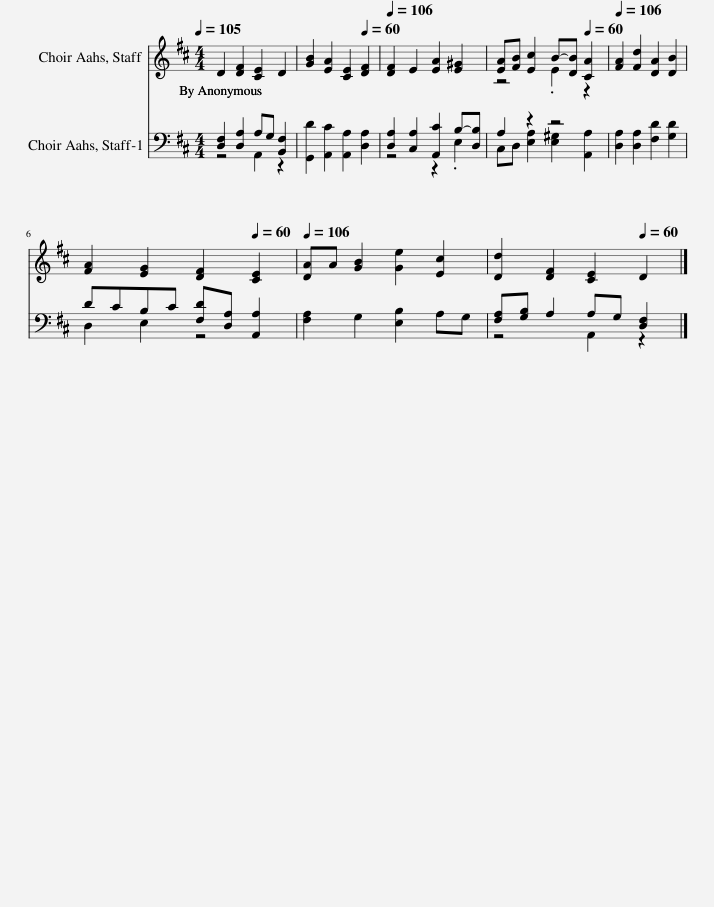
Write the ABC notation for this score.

X:1
%%score ( 1 2 ) ( 3 4 )
L:1/8
Q:1/4=105
M:4/4
I:linebreak $
K:D
V:1 treble
V:2 treble
V:3 bass
V:4 bass
V:1
 D2 [DF]2 [CE]2 D2 | [GB]2 [EA]2 [CE]2[Q:1/4=60] [DF]2 |[Q:1/4=106] [DF]2 E2 [EA]2 [E^G]2 | [EA][FB] [Ec]2 B-[DB][Q:1/4=60] [CA]2 |[Q:1/4=106] [FA]2 [Fd]2 [DA]2 [DB]2 |$ %5
 [FA]2 [EG]2 [DF]2[Q:1/4=60] [CE]2 |[Q:1/4=106] [DA]A [GB]2 [Ge]2 [Ec]2 | [Dd]2 [DF]2 [CE]2[Q:1/4=60] D2 |] %8
V:2
 x8 | x8 | x8 | z4 .E2 z2 | x8 |$ %5
 x8 | x8 | x8 |] %8
V:3
 [D,F,]2 [D,A,]2 A,G, [B,,F,]2 | [G,,D]2 [A,,C]2 [A,,A,]2 [D,A,]2 | [D,A,]2 [C,A,]2 [A,,C]2 B,-[D,B,] | A,2 z2 z4 | [D,A,]2 [D,A,]2 [F,D]2 [G,D]2 |$ %5
 DCB,C [F,D][D,A,] [A,,A,]2 | [F,A,]2 G,2 [E,B,]2 A,G, | [F,A,][G,B,] A,2 A,G, [D,F,]2 |] %8
V:4
 z4 A,,2 z2 | x8 | z4 z2 .E,2 | C,D, [E,A,]2 [E,^G,]2 [A,,A,]2 | x8 |$ %5
 D,2 E,2 z4 | x8 | z4 A,,2 z2 |] %8
